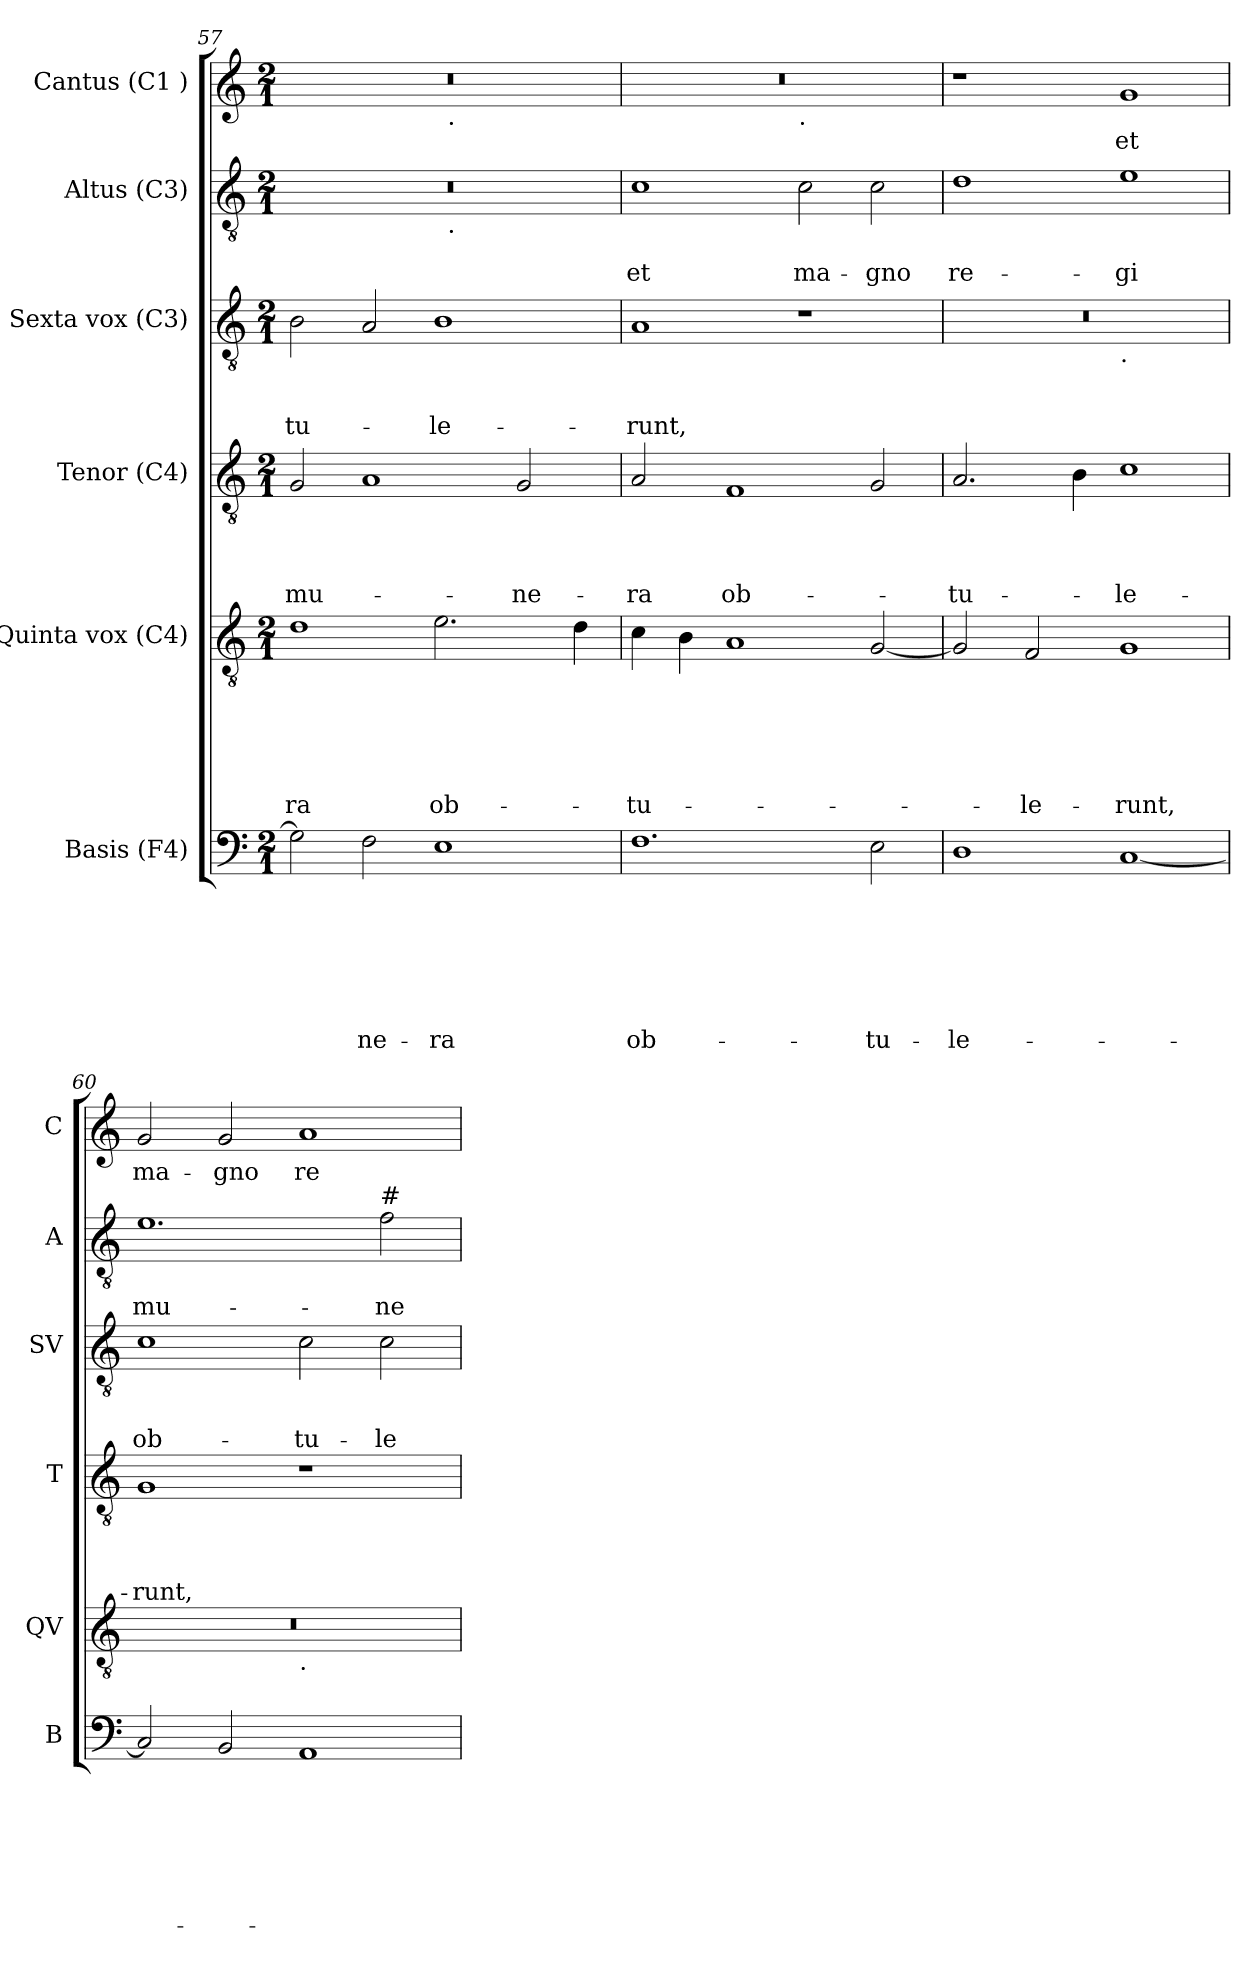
**kern	**text	**text	**text	**text	**text	**text	**text	**kern	**text	**text	**text	**text	**text	**text	**kern	**text	**text	**text	**text	**kern	**text	**text	**text	**kern	**text	**text	**kern	**text
*part6	*part6	*part6	*part6	*part6	*part6	*part6	*part6	*part5	*part5	*part5	*part5	*part5	*part5	*part5	*part4	*part4	*part4	*part4	*part4	*part3	*part3	*part3	*part3	*part2	*part2	*part2	*part1	*part1
*staff6	*staff6	*staff6	*staff6	*staff6	*staff6	*staff6	*staff6	*staff5	*staff5	*staff5	*staff5	*staff5	*staff5	*staff5	*staff4	*staff4	*staff4	*staff4	*staff4	*staff3	*staff3	*staff3	*staff3	*staff2	*staff2	*staff2	*staff1	*staff1
*I"Basis (F4)	*	*	*	*	*	*	*	*I"Quinta vox (C4)	*	*	*	*	*	*	*I"Tenor (C4)	*	*	*	*	*I"Sexta vox (C3)	*	*	*	*I"Altus (C3)	*	*	*I"Cantus (C1 )	*
*I'B	*	*	*	*	*	*	*	*I'QV	*	*	*	*	*	*	*I'T	*	*	*	*	*I'SV	*	*	*	*I'A	*	*	*I'C	*
!!LO:LB:g=z
*clefF4	*	*	*	*	*	*	*	*clefGv2	*	*	*	*	*	*	*clefGv2	*	*	*	*	*clefGv2	*	*	*	*clefGv2	*	*	*clefG2	*
*k[]	*	*	*	*	*	*	*	*k[]	*	*	*	*	*	*	*k[]	*	*	*	*	*k[]	*	*	*	*k[]	*	*	*k[]	*
*C:	*	*	*	*	*	*	*	*C:	*	*	*	*	*	*	*C:	*	*	*	*	*C:	*	*	*	*C:	*	*	*C:	*
*M2/1	*	*	*	*	*	*	*	*M2/1	*	*	*	*	*	*	*M2/1	*	*	*	*	*M2/1	*	*	*	*M2/1	*	*	*M2/1	*
=57	=57	=57	=57	=57	=57	=57	=57	=57	=57	=57	=57	=57	=57	=57	=57	=57	=57	=57	=57	=57	=57	=57	=57	=57	=57	=57	=57	=57
!	!	!	!	!	!	!	!	!	!	!	!	!	!	!LO:LY:b	!	!	!	!	!LO:LY:b	!	!	!	!LO:LY:b	!	!	!	!	!
*	*	*	*	*	*	*	*	*	*	*	*	*	*	*	*	*	*	*	*	*	*	*	*	*^	*	*	*^	*
2G\]	.	.	.	.	.	.	.	1d	.	.	.	.	.	-ra	2G/	.	.	.	mu-	2B\	.	.	-tu-	0r	1ryy	.	.	0r	1ryy	.
!	!	!	!	!	!	!	!LO:LY:b	!	!	!	!	!	!	!	!	!	!	!	!	!	!	!	!	!	!	!	!	!	!	!
2F\	.	.	.	.	.	.	-ne-	.	.	.	.	.	.	.	1A	.	.	.	.	2A/	.	.	.	.	.	.	.	.	.	.
!	!	!	!	!	!	!	!LO:LY:b	!	!	!	!	!	!	!LO:LY:b	!	!	!	!	!	!	!	!	!LO:LY:b	!	!	!	!	!	!	!
1E	.	.	.	.	.	.	-ra	2.e\	.	.	.	.	.	ob-	.	.	.	.	.	1B	.	.	-le-	.	32ryy	.	.	.	32ryy	.
!	!	!	!	!	!	!	!	!	!	!	!	!	!	!	!	!	!	!	!	!	!	!	!	!	!	!	!	!	!LO:TX:b:t=.	!
!	!	!	!	!	!	!	!	!	!	!	!	!	!	!	!	!	!	!	!	!	!	!	!	!	!LO:TX:b:t=.	!	!	!	!	!
.	.	.	.	.	.	.	.	.	.	.	.	.	.	.	.	.	.	.	.	.	.	.	.	.	2ryy	.	.	.	2ryy	.
!	!	!	!	!	!	!	!	!	!	!	!	!	!	!	!	!	!	!	!LO:LY:b	!	!	!	!	!	!	!	!	!	!	!
.	.	.	.	.	.	.	.	.	.	.	.	.	.	.	2G/	.	.	.	-ne-	.	.	.	.	.	.	.	.	.	.	.
.	.	.	.	.	.	.	.	.	.	.	.	.	.	.	.	.	.	.	.	.	.	.	.	.	4...ryy	.	.	.	4...ryy	.
.	.	.	.	.	.	.	.	4d\	.	.	.	.	.	.	.	.	.	.	.	.	.	.	.	.	.	.	.	.	.	.
=58	=58	=58	=58	=58	=58	=58	=58	=58	=58	=58	=58	=58	=58	=58	=58	=58	=58	=58	=58	=58	=58	=58	=58	=58	=58	=58	=58	=58	=58	=58
!	!	!	!	!	!	!	!LO:LY:b	!	!	!	!	!	!	!LO:LY:b	!	!	!	!	!LO:LY:b	!	!	!	!LO:LY:b	!	!	!	!LO:LY:b	!	!	!
*	*	*	*	*	*	*	*	*	*	*	*	*	*	*	*	*	*	*	*	*	*	*	*	*v	*v	*	*	*	*	*
1.F	.	.	.	.	.	.	ob-	4c\	.	.	.	.	.	-tu-	2A/	.	.	.	-ra	1A	.	.	-runt,	1c	.	et	0r	1ryy	.
.	.	.	.	.	.	.	.	4B\	.	.	.	.	.	.	.	.	.	.	.	.	.	.	.	.	.	.	.	.	.
!	!	!	!	!	!	!	!	!	!	!	!	!	!	!	!	!	!	!	!LO:LY:b	!	!	!	!	!	!	!	!	!	!
.	.	.	.	.	.	.	.	1A	.	.	.	.	.	.	1F	.	.	.	ob-	.	.	.	.	.	.	.	.	.	.
!	!	!	!	!	!	!	!	!	!	!	!	!	!	!	!	!	!	!	!	!	!	!	!	!	!	!	!	!LO:TX:b:t=.	!
!	!	!	!	!	!	!	!	!	!	!	!	!	!	!	!	!	!	!	!	!	!	!	!	!	!	!LO:LY:b	!	!	!
.	.	.	.	.	.	.	.	.	.	.	.	.	.	.	.	.	.	.	.	1r	.	.	.	2c\	.	ma-	.	1ryy	.
!	!	!	!	!	!	!	!LO:LY:b	!	!	!	!	!	!	!	!	!	!	!	!	!	!	!	!	!	!	!LO:LY:b	!	!	!
2E\	.	.	.	.	.	.	-tu-	[<2G/	.	.	.	.	.	.	2G/	.	.	.	.	.	.	.	.	2c\	.	-gno	.	.	.
=59	=59	=59	=59	=59	=59	=59	=59	=59	=59	=59	=59	=59	=59	=59	=59	=59	=59	=59	=59	=59	=59	=59	=59	=59	=59	=59	=59	=59	=59
!	!	!	!	!	!	!	!LO:LY:b	!	!	!	!	!	!	!	!	!	!	!	!LO:LY:b	!	!	!	!	!	!	!LO:LY:b	!	!	!
*	*	*	*	*	*	*	*	*	*	*	*	*	*	*	*	*	*	*	*	*^	*	*	*	*	*	*	*v	*v	*
1D	.	.	.	.	.	.	-le-	2G/]	.	.	.	.	.	.	2.A/	.	.	.	-tu-	0r	1ryy	.	.	.	1d	.	re-	1r	.
!	!	!	!	!	!	!	!	!	!	!	!	!	!	!LO:LY:b	!	!	!	!	!	!	!	!	!	!	!	!	!	!	!
.	.	.	.	.	.	.	.	2F/	.	.	.	.	.	-le-	.	.	.	.	.	.	.	.	.	.	.	.	.	.	.
.	.	.	.	.	.	.	.	.	.	.	.	.	.	.	4B\	.	.	.	.	.	.	.	.	.	.	.	.	.	.
!	!	!	!	!	!	!	!	!	!	!	!	!	!	!	!	!	!	!	!	!	!LO:TX:b:t=.	!	!	!	!	!	!	!	!
!	!	!	!	!	!	!	!	!	!	!	!	!	!	!LO:LY:b	!	!	!	!	!LO:LY:b	!	!	!	!	!	!	!	!LO:LY:b	!	!LO:LY:b
[<1C	.	.	.	.	.	.	.	1G	.	.	.	.	.	-runt,	1c	.	.	.	-le-	.	1ryy	.	.	.	1e	.	-gi	1g	et
=60	=60	=60	=60	=60	=60	=60	=60	=60	=60	=60	=60	=60	=60	=60	=60	=60	=60	=60	=60	=60	=60	=60	=60	=60	=60	=60	=60	=60	=60
!	!	!	!	!	!	!	!	!	!	!	!	!	!	!	!	!	!	!	!LO:LY:b	!	!	!	!	!LO:LY:b	!	!	!LO:LY:b	!	!LO:LY:b
*	*	*	*	*	*	*	*	*^	*	*	*	*	*	*	*	*	*	*	*	*v	*v	*	*	*	*	*	*	*	*
2C/]	.	.	.	.	.	.	.	0r	1ryy	.	.	.	.	.	.	1G	.	.	.	-runt,	1c	.	.	ob-	1.e	.	mu-	2g/	ma-
!	!	!	!	!	!	!	!	!	!	!	!	!	!	!	!	!	!	!	!	!	!	!	!	!	!	!	!	!	!LO:LY:b
2BB/	.	.	.	.	.	.	.	.	.	.	.	.	.	.	.	.	.	.	.	.	.	.	.	.	.	.	.	2g/	-gno
!	!	!	!	!	!	!	!	!	!LO:TX:b:t=.	!	!	!	!	!	!	!	!	!	!	!	!	!	!	!	!	!	!	!	!
!	!	!	!	!	!	!	!	!	!	!	!	!	!	!	!	!	!	!	!	!	!	!	!	!LO:LY:b	!	!	!	!	!LO:LY:b
1AA	.	.	.	.	.	.	.	.	1ryy	.	.	.	.	.	.	1r	.	.	.	.	2c\	.	.	-tu-	.	.	.	1a	re-
!	!	!	!	!	!	!	!	!	!	!	!	!	!	!	!	!	!	!	!	!	!	!	!	!	!LO:TX:a:t=#	!	!	!	!
!	!	!	!	!	!	!	!	!	!	!	!	!	!	!	!	!	!	!	!	!	!	!	!	!LO:LY:b	!	!	!LO:LY:b	!	!
.	.	.	.	.	.	.	.	.	.	.	.	.	.	.	.	.	.	.	.	.	2c\	.	.	-le-	2f\	.	-ne-	.	.
*	*	*	*	*	*	*	*	*v	*v	*	*	*	*	*	*	*	*	*	*	*	*	*	*	*	*	*	*	*	*
=	=	=	=	=	=	=	=	=	=	=	=	=	=	=	=	=	=	=	=	=	=	=	=	=	=	=	=	=
*-	*-	*-	*-	*-	*-	*-	*-	*-	*-	*-	*-	*-	*-	*-	*-	*-	*-	*-	*-	*-	*-	*-	*-	*-	*-	*-	*-	*-
